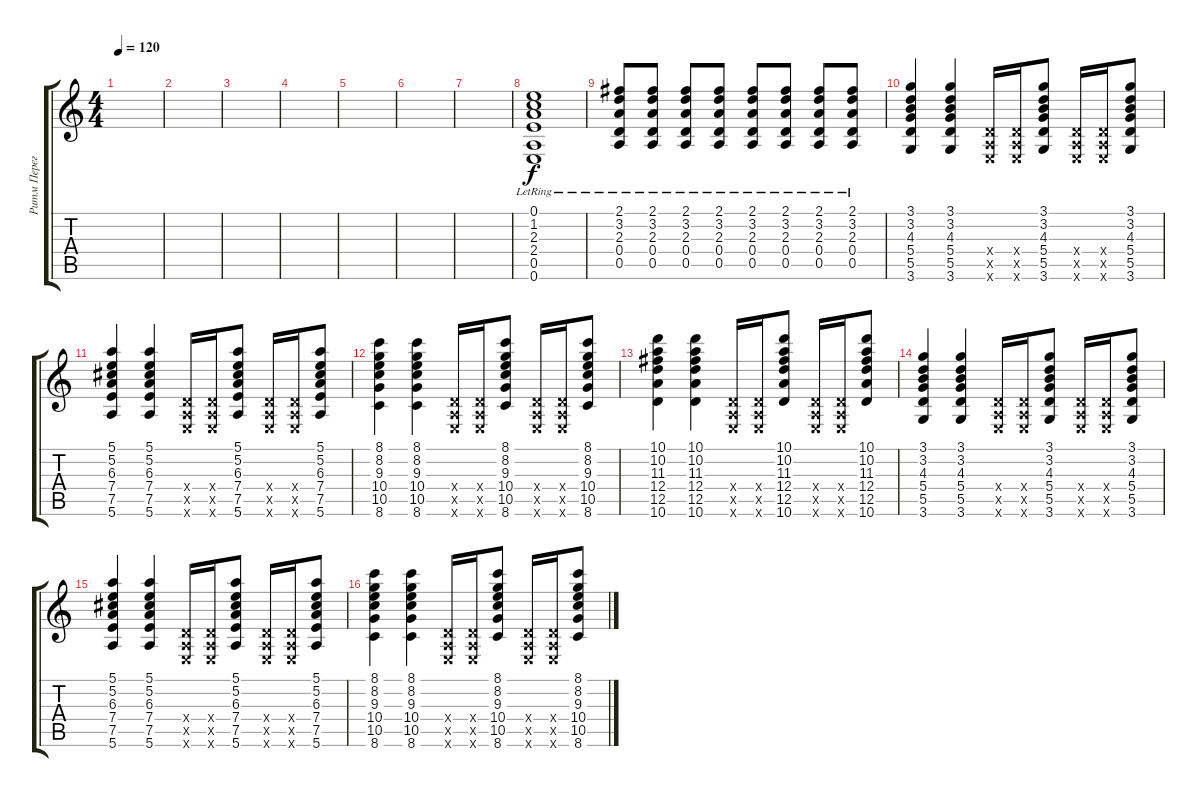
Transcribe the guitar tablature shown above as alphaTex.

\track ("Ритм Перегруз" "Ритм Перег") {instrument distortionguitar}
\staff {score tabs}
\tuning (E4 B3 G3 D3 A2 E2) {hide}
\ts (4 4)
\tempo 120
\clef g2
\ks c
|
|
|
|
|
|
|
(0.1{lr} 1.2{lr} 2.3{lr} 2.4{lr} 0.5{lr} 0.6{lr}).1 |
(2.1{lr} 3.2{lr} 2.3{lr} 0.4{lr} 0.5{lr}).8 (2.1{lr} 3.2{lr} 2.3{lr} 0.4{lr} 0.5{lr}).8 (2.1{lr} 3.2{lr} 2.3{lr} 0.4{lr} 0.5{lr}).8 (2.1{lr} 3.2{lr} 2.3{lr} 0.4{lr} 0.5{lr}).8 (2.1{lr} 3.2{lr} 2.3{lr} 0.4{lr} 0.5{lr}).8 (2.1{lr} 3.2{lr} 2.3{lr} 0.4{lr} 0.5{lr}).8 (2.1{lr} 3.2{lr} 2.3{lr} 0.4{lr} 0.5{lr}).8 (2.1{lr} 3.2{lr} 2.3{lr} 0.4{lr} 0.5{lr}).8 |
(3.1 3.2 4.3 5.4 5.5 3.6).4 (3.1 3.2 4.3 5.4 5.5 3.6).4 (0.4{x} 0.5{x} 0.6{x}).16 (0.4{x} 0.5{x} 0.6{x}).16 (3.1 3.2 4.3 5.4 5.5 3.6).8 (0.4{x} 0.5{x} 0.6{x}).16 (0.4{x} 0.5{x} 0.6{x}).16 (3.1 3.2 4.3 5.4 5.5 3.6).8 |
(5.1 5.2 6.3 7.4 7.5 5.6).4 (5.1 5.2 6.3 7.4 7.5 5.6).4 (0.4{x} 0.5{x} 0.6{x}).16 (0.4{x} 0.5{x} 0.6{x}).16 (5.1 5.2 6.3 7.4 7.5 5.6).8 (0.4{x} 0.5{x} 0.6{x}).16 (0.4{x} 0.5{x} 0.6{x}).16 (5.1 5.2 6.3 7.4 7.5 5.6).8 |
(8.1 8.2 9.3 10.4 10.5 8.6).4 (8.1 8.2 9.3 10.4 10.5 8.6).4 (0.4{x} 0.5{x} 0.6{x}).16 (0.4{x} 0.5{x} 0.6{x}).16 (8.1 8.2 9.3 10.4 10.5 8.6).8 (0.4{x} 0.5{x} 0.6{x}).16 (0.4{x} 0.5{x} 0.6{x}).16 (8.1 8.2 9.3 10.4 10.5 8.6).8 |
(10.1 10.2 11.3 12.4 12.5 10.6).4 (10.1 10.2 11.3 12.4 12.5 10.6).4 (0.4{x} 0.5{x} 0.6{x}).16 (0.4{x} 0.5{x} 0.6{x}).16 (10.1 10.2 11.3 12.4 12.5 10.6).8 (0.4{x} 0.5{x} 0.6{x}).16 (0.4{x} 0.5{x} 0.6{x}).16 (10.1 10.2 11.3 12.4 12.5 10.6).8 |
(3.1 3.2 4.3 5.4 5.5 3.6).4 (3.1 3.2 4.3 5.4 5.5 3.6).4 (0.4{x} 0.5{x} 0.6{x}).16 (0.4{x} 0.5{x} 0.6{x}).16 (3.1 3.2 4.3 5.4 5.5 3.6).8 (0.4{x} 0.5{x} 0.6{x}).16 (0.4{x} 0.5{x} 0.6{x}).16 (3.1 3.2 4.3 5.4 5.5 3.6).8 |
(5.1 5.2 6.3 7.4 7.5 5.6).4 (5.1 5.2 6.3 7.4 7.5 5.6).4 (0.4{x} 0.5{x} 0.6{x}).16 (0.4{x} 0.5{x} 0.6{x}).16 (5.1 5.2 6.3 7.4 7.5 5.6).8 (0.4{x} 0.5{x} 0.6{x}).16 (0.4{x} 0.5{x} 0.6{x}).16 (5.1 5.2 6.3 7.4 7.5 5.6).8 |
(8.1 8.2 9.3 10.4 10.5 8.6).4 (8.1 8.2 9.3 10.4 10.5 8.6).4 (0.4{x} 0.5{x} 0.6{x}).16 (0.4{x} 0.5{x} 0.6{x}).16 (8.1 8.2 9.3 10.4 10.5 8.6).8 (0.4{x} 0.5{x} 0.6{x}).16 (0.4{x} 0.5{x} 0.6{x}).16 (8.1 8.2 9.3 10.4 10.5 8.6).8
